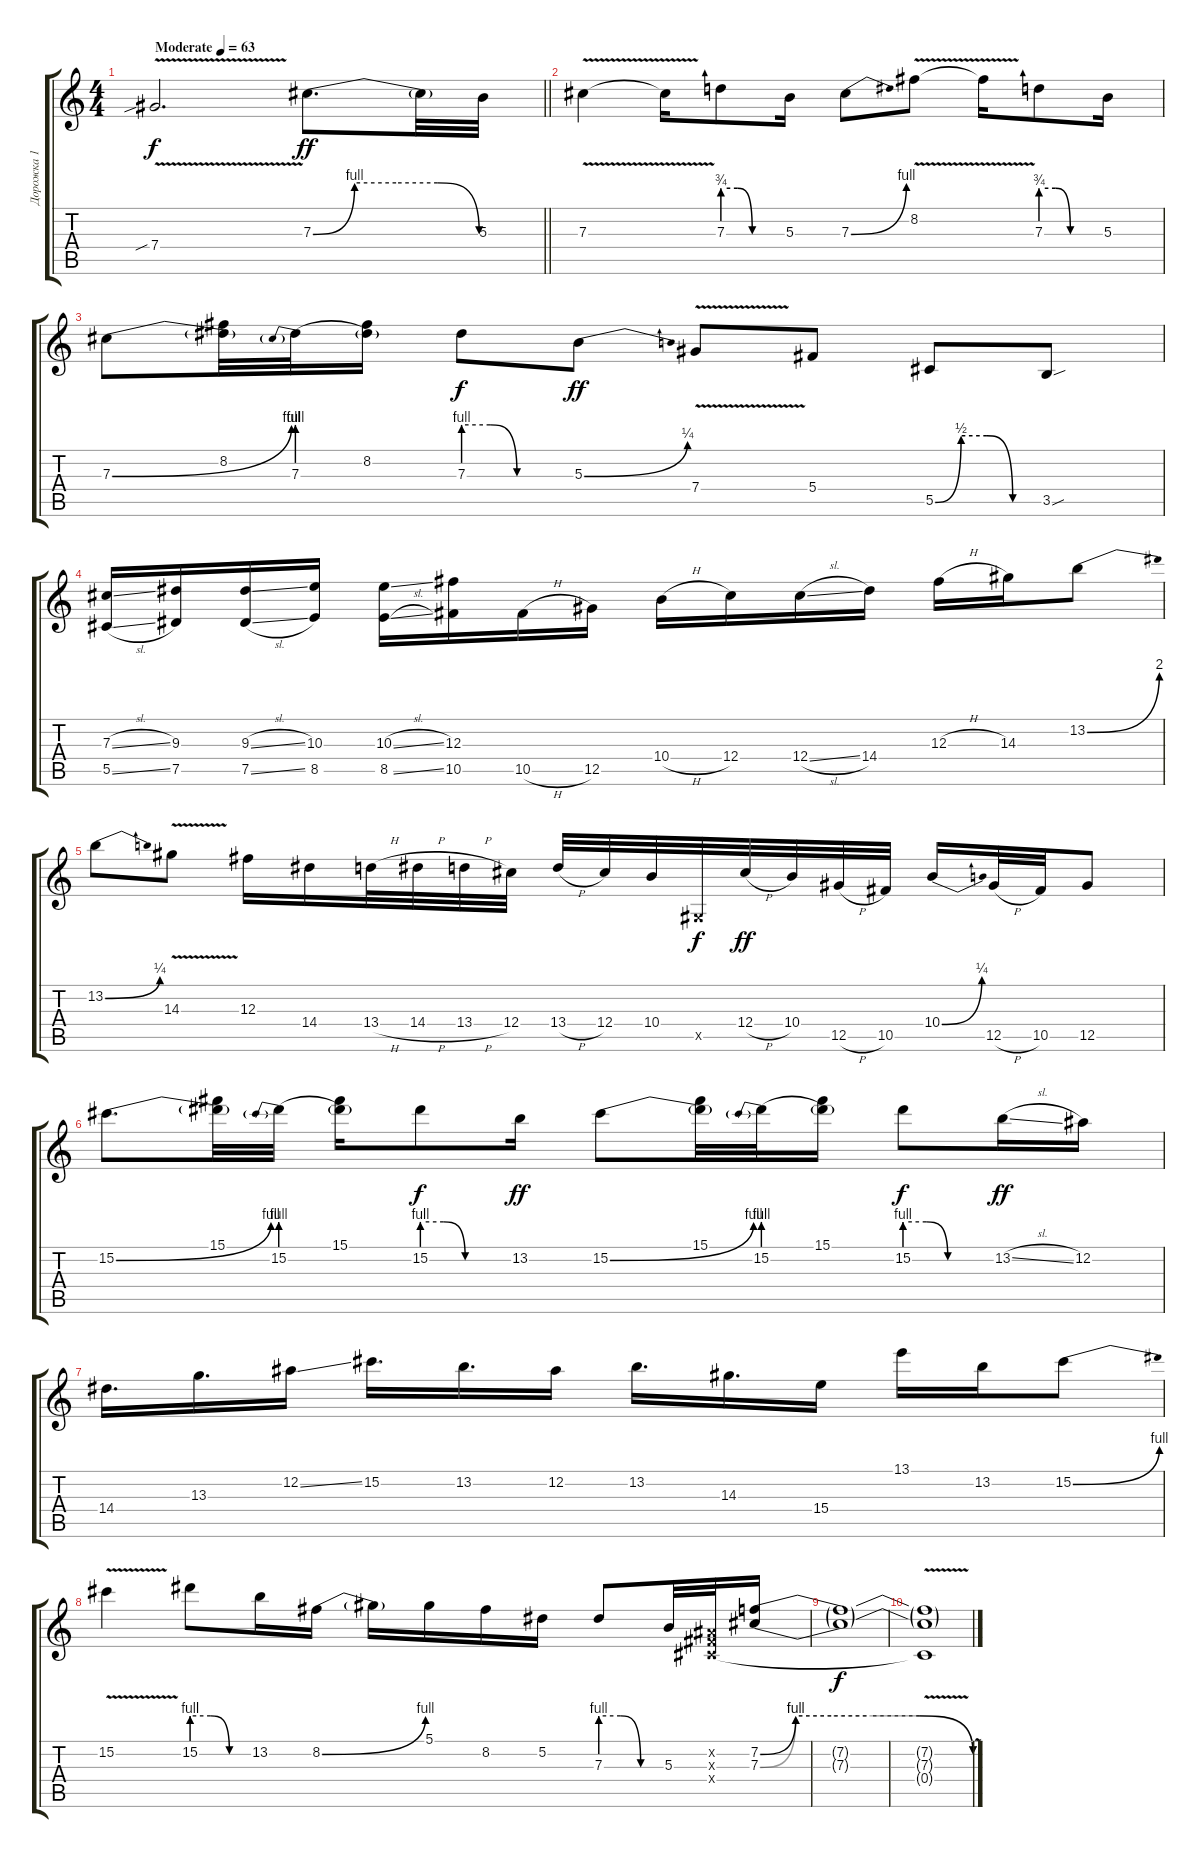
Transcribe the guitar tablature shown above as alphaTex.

\track ("Дорожка 1" "Дорожка 1") {instrument overdrivenguitar}
\staff {score tabs}
\tuning (Eb4 Bb3 Gb3 Db3 Ab2 Eb2) {hide}
\ts (4 4)
\tempo (63 "Moderate")
\clef g2
\barLineRight lightlight
\ks c
7.4{v sib}.2{d dy f instrument overdrivenguitar} 7.3{be (custom 0 0 15 4 30 4 45 4 60 0)}.8{d dy ff} 7.3{t}.32 5.3.32 |
7.3{v}.4 7.3{t}.16 7.3{be (custom 0 3 15 3 30 0 60 0)}.8 5.3.16 7.3{be (bend 0 0 60 4)}.8 8.2{v}.8 8.2{t}.16 7.3{be (custom 0 3 15 3 30 0 60 0)}.8 5.3.16 |
7.3{be (bend 0 0 60 4)}.8 (8.2 7.3{t}).32 7.3{be (prebend 0 4 60 4)}.32 (8.2 7.3{t}).16 7.3{be (custom 0 4 15 4 30 0 60 0)}.8{dy f} 5.3{be (bend 0 0 60 1)}.8{dy ff} 7.4{v}.8 5.4.8 5.5{be (custom 0 0 15 2 30 2 45 0 60 0)}.8 3.5{sou}.8 |
(7.3{sl} 5.5{sl}).16 (9.3 7.5).16 (9.3{sl} 7.5{sl}).16 (10.3 8.5).16 (10.3{sl} 8.5{sl}).16 (12.3 10.5).16 10.5{h}.16 12.5.16 10.4{h}.16 12.4.16 12.4{sl}.16 14.4.16 12.3{h}.16 14.3.16 13.2{be (bend 0 0 60 8)}.8 |
13.2{be (bend 0 0 60 1)}.8 14.3{v}.8 12.3.16 14.4.16 13.4{h}.32 14.4{h}.32 13.4{h}.32 12.4.32 13.4{h}.32 12.4.32 10.4.32 0.5{x}.32{dy f} 12.4{h}.32{dy ff} 10.4.32 12.5{h}.32 10.5.32 10.4{be (bend 0 0 60 1)}.16 12.5{h}.32 10.5.32 12.5.8 |
15.2{be (bend 0 0 60 4)}.8{d} (15.1 15.2{t}).32 15.2{be (prebend 0 4 60 4)}.32 (15.1 15.2{t}).16 15.2{be (custom 0 4 15 4 30 0 60 0)}.8{dy f} 13.2.16{dy ff} 15.2{be (bend 0 0 60 4)}.8 (15.1 15.2{t}).32 15.2{be (prebend 0 4 60 4)}.32 (15.1 15.2{t}).16 15.2{be (custom 0 4 15 4 30 0 60 0)}.8{dy f} 13.2{sl}.16{dy ff} 12.2.16 |
14.4.16{d} 13.3.16{d} 12.2{ss}.16 15.2.16{d} 13.2.16{d} 12.2.16 13.2.16{d} 14.3.16{d} 15.4.16 13.1.16 13.2.16 15.2{be (bend 0 0 60 4)}.8 |
15.2{v}.4 15.2{be (custom 0 4 20 4 40 0 60 0)}.8 13.2.16 8.2{be (bend 0 0 60 4)}.16 8.2{t}.16 5.1.16 8.2.16 5.2.16 7.3{be (custom 0 4 20 4 40 0 60 0)}.8 5.3.32 (0.2{x} 0.3{x} 0.4{x}).32 (7.2{be (custom 0 0 10 4 20 4 30 4 45 4 60 0)} 7.3{be (custom 0 0 10 4 20 4 44 4 60 0)}).16{volume 0} |
(7.2{t} 7.3{t}).1{dy f} |
(7.2{v t} 7.3{v t} 0.4{t}).1
